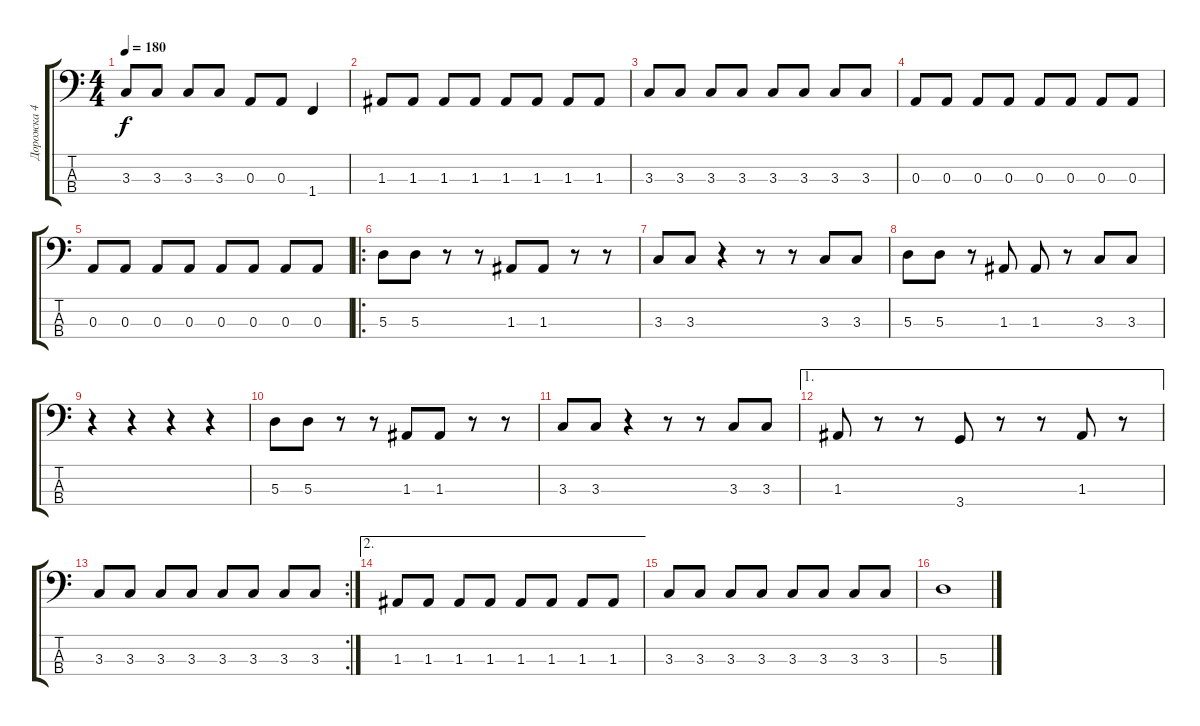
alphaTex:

\track ("Дорожка 4" "Дорожка 4") {instrument slapbass1}
\staff {score tabs}
\tuning (G2 D2 A1 E1) {hide}
\ts (4 4)
\tempo 180
\clef f4
\ks c
3.3.8{dy f} 3.3.8 3.3.8 3.3.8 0.3.8 0.3.8 1.4.4 |
1.3.8 1.3.8 1.3.8 1.3.8 1.3.8 1.3.8 1.3.8 1.3.8 |
3.3.8 3.3.8 3.3.8 3.3.8 3.3.8 3.3.8 3.3.8 3.3.8 |
0.3.8 0.3.8 0.3.8 0.3.8 0.3.8 0.3.8 0.3.8 0.3.8 |
0.3.8 0.3.8 0.3.8 0.3.8 0.3.8 0.3.8 0.3.8 0.3.8 |
\ro
5.3.8 5.3.8 r.8 r.8 1.3.8 1.3.8 r.8 r.8 |
3.3.8 3.3.8 r.4 r.8 r.8 3.3.8 3.3.8 |
5.3.8 5.3.8 r.8 1.3.8 1.3.8 r.8 3.3.8 3.3.8 |
r.4 r.4 r.4 r.4 |
5.3.8 5.3.8 r.8 r.8 1.3.8 1.3.8 r.8 r.8 |
3.3.8 3.3.8 r.4 r.8 r.8 3.3.8 3.3.8 |
\ae 1
1.3.8 r.8 r.8 3.4.8 r.8 r.8 1.3.8 r.8 |
\rc 2
3.3.8 3.3.8 3.3.8 3.3.8 3.3.8 3.3.8 3.3.8 3.3.8 |
\ae 2
1.3.8 1.3.8 1.3.8 1.3.8 1.3.8 1.3.8 1.3.8 1.3.8 |
3.3.8 3.3.8 3.3.8 3.3.8 3.3.8 3.3.8 3.3.8 3.3.8 |
5.3.1
